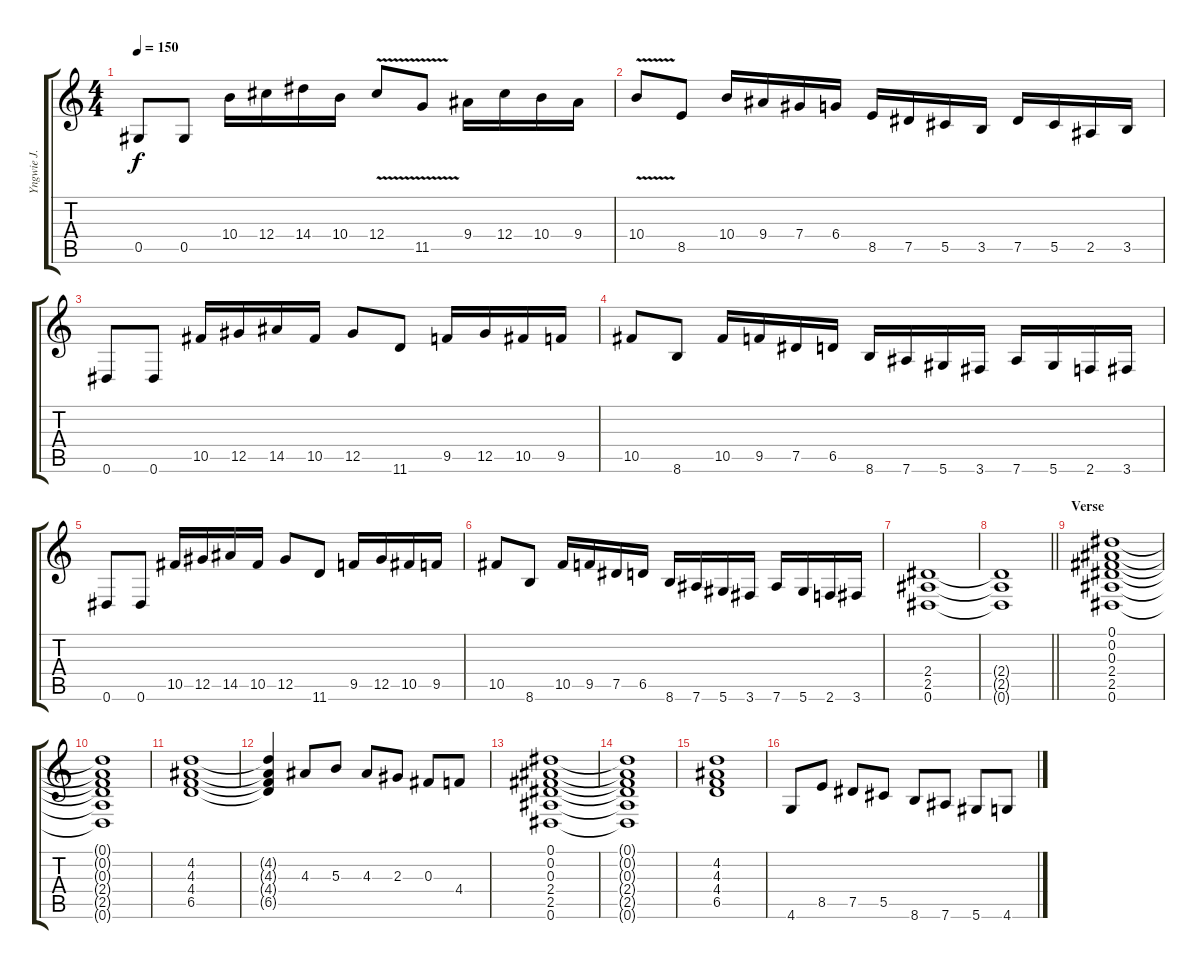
\track ("Yngwie J. Malmsteen" "Yngwie J. ") {instrument overdrivenguitar}
\staff {score tabs}
\tuning (Eb4 Bb3 Gb3 Db3 Ab2 Eb2) {hide}
\ts (4 4)
\tempo 150
\clef g2
\ks c
0.5.8{dy f} 0.5.8 10.4.16 12.4.16 14.4.16 10.4.16 12.4{v}.8 11.5{v}.8 9.4.16 12.4.16 10.4.16 9.4.16 |
10.4{v}.8 8.5.8 10.4.16 9.4.16 7.4.16 6.4.16 8.5.16 7.5.16 5.5.16 3.5.16 7.5.16 5.5.16 2.5.16 3.5.16 |
0.6.8 0.6.8 10.5.16 12.5.16 14.5.16 10.5.16 12.5.8 11.6.8 9.5.16 12.5.16 10.5.16 9.5.16 |
10.5.8 8.6.8 10.5.16 9.5.16 7.5.16 6.5.16 8.6.16 7.6.16 5.6.16 3.6.16 7.6.16 5.6.16 2.6.16 3.6.16 |
0.6.8 0.6.8 10.5.16 12.5.16 14.5.16 10.5.16 12.5.8 11.6.8 9.5.16 12.5.16 10.5.16 9.5.16 |
10.5.8 8.6.8 10.5.16 9.5.16 7.5.16 6.5.16 8.6.16 7.6.16 5.6.16 3.6.16 7.6.16 5.6.16 2.6.16 3.6.16 |
(2.4 2.5 0.6).1 |
\barLineRight lightlight
(2.4{t} 2.5{t} 0.6{t}).1 |
\section ("" "Verse")
(0.1 0.2 0.3 2.4 2.5 0.6).1 |
(0.1{t} 0.2{t} 0.3{t} 2.4{t} 2.5{t} 0.6{t}).1 |
(4.2 4.3 4.4 6.5).1 |
(4.2{t} 4.3{t} 4.4{t} 6.5{t}).4 4.3.8 5.3.8 4.3.8 2.3.8 0.3.8 4.4.8 |
(0.1 0.2 0.3 2.4 2.5 0.6).1 |
(0.1{t} 0.2{t} 0.3{t} 2.4{t} 2.5{t} 0.6{t}).1 |
(4.2 4.3 4.4 6.5).1 |
4.6.8 8.5.8 7.5.8 5.5.8 8.6.8 7.6.8 5.6.8 4.6.8
